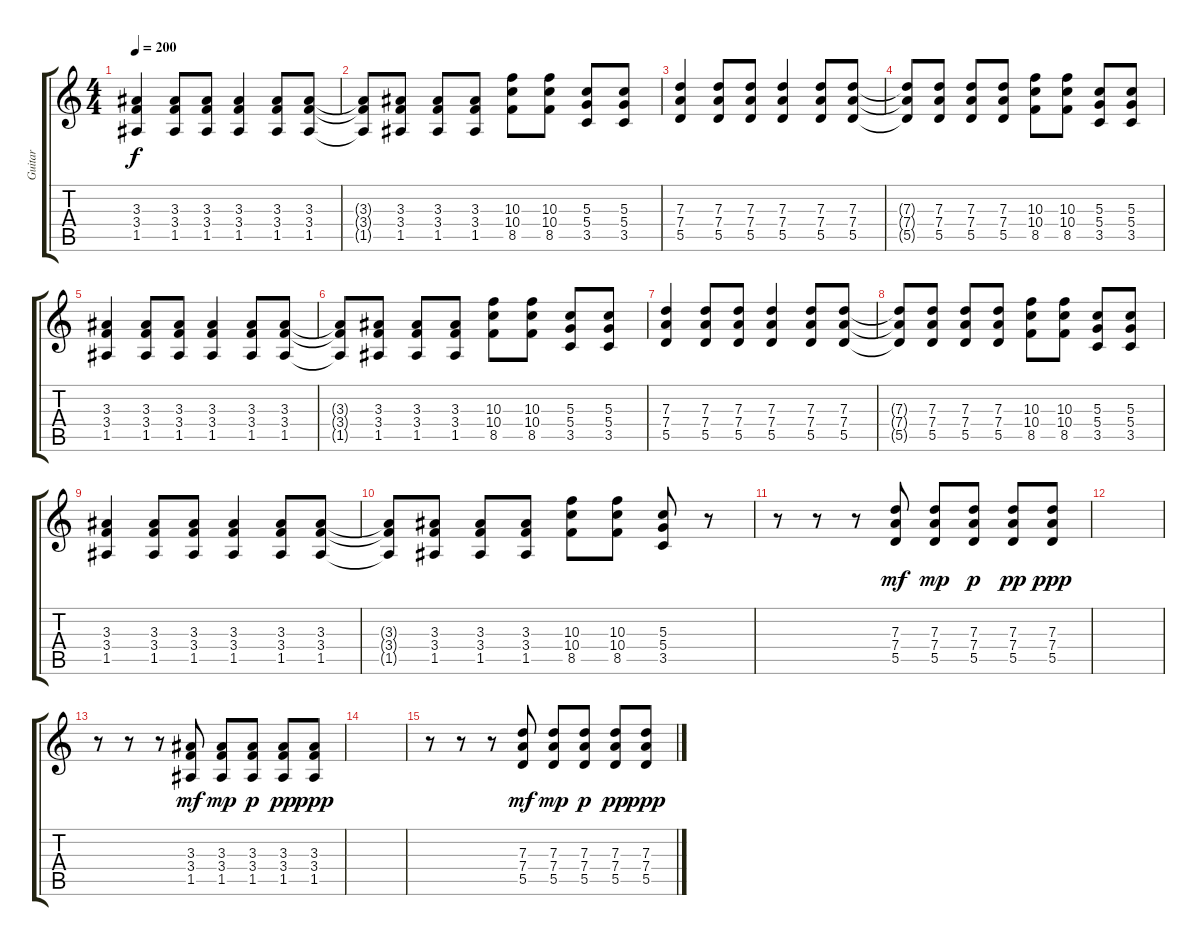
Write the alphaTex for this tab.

\track ("Guitar" "Guitar") {instrument distortionguitar}
\staff {score tabs}
\tuning (E4 B3 G3 D3 A2 E2) {hide}
\ts (4 4)
\tempo 200
\clef g2
\ks c
(3.3 3.4 1.5).4{dy f} (3.3 3.4 1.5).8 (3.3 3.4 1.5).8 (3.3 3.4 1.5).4 (3.3 3.4 1.5).8 (3.3 3.4 1.5).8 |
(3.3{t} 3.4{t} 1.5{t}).8 (3.3 3.4 1.5).8 (3.3 3.4 1.5).8 (3.3 3.4 1.5).8 (10.3 10.4 8.5).8 (10.3 10.4 8.5).8 (5.3 5.4 3.5).8 (5.3 5.4 3.5).8 |
(7.3 7.4 5.5).4 (7.3 7.4 5.5).8 (7.3 7.4 5.5).8 (7.3 7.4 5.5).4 (7.3 7.4 5.5).8 (7.3 7.4 5.5).8 |
(7.3{t} 7.4{t} 5.5{t}).8 (7.3 7.4 5.5).8 (7.3 7.4 5.5).8 (7.3 7.4 5.5).8 (10.3 10.4 8.5).8 (10.3 10.4 8.5).8 (5.3 5.4 3.5).8 (5.3 5.4 3.5).8 |
(3.3 3.4 1.5).4 (3.3 3.4 1.5).8 (3.3 3.4 1.5).8 (3.3 3.4 1.5).4 (3.3 3.4 1.5).8 (3.3 3.4 1.5).8 |
(3.3{t} 3.4{t} 1.5{t}).8 (3.3 3.4 1.5).8 (3.3 3.4 1.5).8 (3.3 3.4 1.5).8 (10.3 10.4 8.5).8 (10.3 10.4 8.5).8 (5.3 5.4 3.5).8 (5.3 5.4 3.5).8 |
(7.3 7.4 5.5).4 (7.3 7.4 5.5).8 (7.3 7.4 5.5).8 (7.3 7.4 5.5).4 (7.3 7.4 5.5).8 (7.3 7.4 5.5).8 |
(7.3{t} 7.4{t} 5.5{t}).8 (7.3 7.4 5.5).8 (7.3 7.4 5.5).8 (7.3 7.4 5.5).8 (10.3 10.4 8.5).8 (10.3 10.4 8.5).8 (5.3 5.4 3.5).8 (5.3 5.4 3.5).8 |
(3.3 3.4 1.5).4 (3.3 3.4 1.5).8 (3.3 3.4 1.5).8 (3.3 3.4 1.5).4 (3.3 3.4 1.5).8 (3.3 3.4 1.5).8 |
(3.3{t} 3.4{t} 1.5{t}).8 (3.3 3.4 1.5).8 (3.3 3.4 1.5).8 (3.3 3.4 1.5).8 (10.3 10.4 8.5).8 (10.3 10.4 8.5).8 (5.3 5.4 3.5).8 r.8 |
r.8 r.8 r.8 (7.3 7.4 5.5).8{dy mf} (7.3 7.4 5.5).8{dy mp} (7.3 7.4 5.5).8{dy p} (7.3 7.4 5.5).8{dy pp} (7.3 7.4 5.5).8{dy ppp} |
|
r.8 r.8 r.8 (3.3 3.4 1.5).8{dy mf} (3.3 3.4 1.5).8{dy mp} (3.3 3.4 1.5).8{dy p} (3.3 3.4 1.5).8{dy pp} (3.3 3.4 1.5).8{dy ppp} |
|
r.8 r.8 r.8 (7.3 7.4 5.5).8{dy mf} (7.3 7.4 5.5).8{dy mp} (7.3 7.4 5.5).8{dy p} (7.3 7.4 5.5).8{dy pp} (7.3 7.4 5.5).8{dy ppp}
